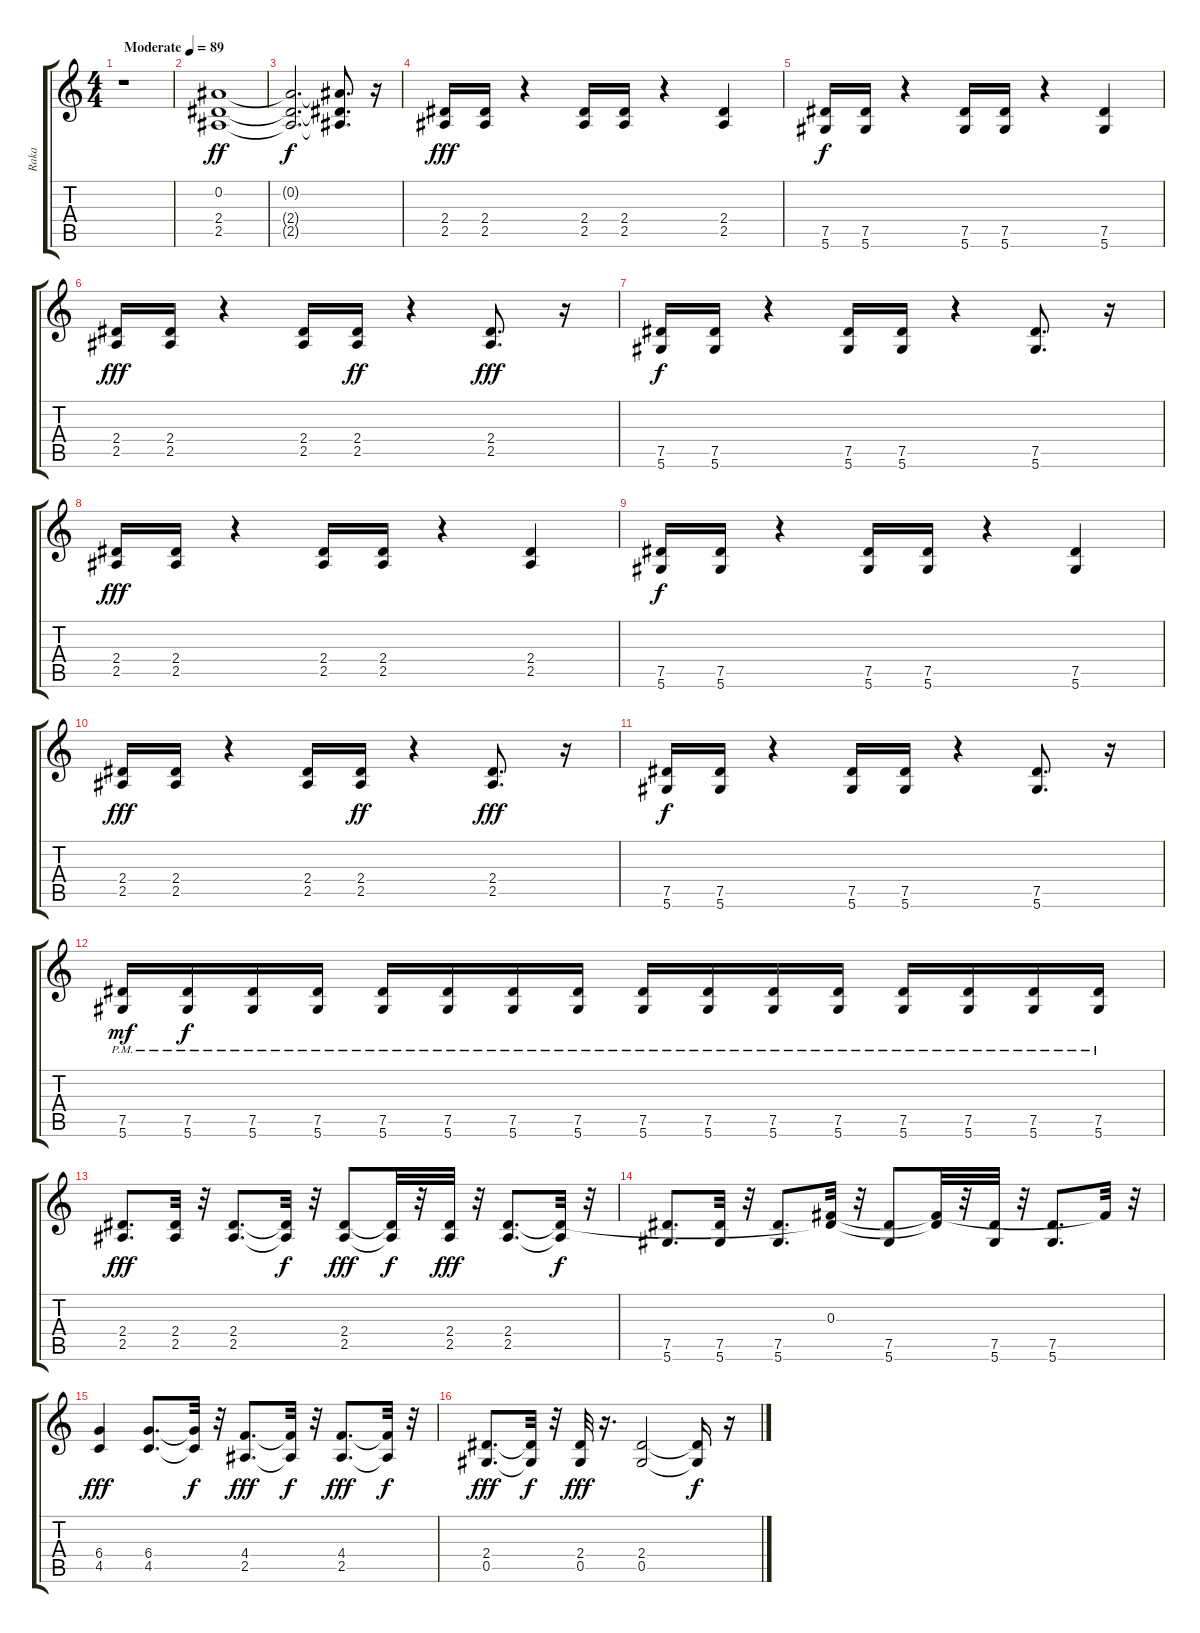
\track ("Raka" "Raka") {instrument distortionguitar}
\staff {score tabs}
\tuning (Eb4 Bb3 Gb3 Db3 Ab2 Eb2) {hide}
\ts (4 4)
\tempo (89 "Moderate")
\clef g2
\ks c
r.1{dy ff instrument distortionguitar} |
(0.2 2.4 2.5).1 |
(0.2{t} 2.4{t} 2.5{t}).2{d dy f} (0.2{t} 2.4{t} 2.5{t}).8{d} r.16 |
(2.4 2.5).16{dy fff} (2.4 2.5).16 r.4 (2.4 2.5).16 (2.4 2.5).16 r.4 (2.4 2.5).4 |
(7.5 5.6).16{dy f} (7.5 5.6).16 r.4 (7.5 5.6).16 (7.5 5.6).16 r.4 (7.5 5.6).4 |
(2.4 2.5).16{dy fff} (2.4 2.5).16 r.4 (2.4 2.5).16 (2.4 2.5).16{dy ff} r.4 (2.4 2.5).8{d dy fff} r.16 |
(7.5 5.6).16{dy f} (7.5 5.6).16 r.4 (7.5 5.6).16 (7.5 5.6).16 r.4 (7.5 5.6).8{d} r.16 |
(2.4 2.5).16{dy fff} (2.4 2.5).16 r.4 (2.4 2.5).16 (2.4 2.5).16 r.4 (2.4 2.5).4 |
(7.5 5.6).16{dy f} (7.5 5.6).16 r.4 (7.5 5.6).16 (7.5 5.6).16 r.4 (7.5 5.6).4 |
(2.4 2.5).16{dy fff} (2.4 2.5).16 r.4 (2.4 2.5).16 (2.4 2.5).16{dy ff} r.4 (2.4 2.5).8{d dy fff} r.16 |
(7.5 5.6).16{dy f} (7.5 5.6).16 r.4 (7.5 5.6).16 (7.5 5.6).16 r.4 (7.5 5.6).8{d} r.16 |
(7.5{pm} 5.6).16{dy mf} (7.5{pm} 5.6).16{dy f} (7.5{pm} 5.6).16 (7.5{pm} 5.6).16 (7.5{pm} 5.6).16 (7.5{pm} 5.6).16 (7.5{pm} 5.6).16 (7.5{pm} 5.6).16 (7.5{pm} 5.6).16 (7.5{pm} 5.6).16 (7.5{pm} 5.6).16 (7.5{pm} 5.6).16 (7.5{pm} 5.6).16 (7.5{pm} 5.6).16 (7.5{pm} 5.6).16 (7.5{pm} 5.6).16 |
(2.4 2.5).8{d dy fff} (2.4 2.5).32 r.32 (2.4 2.5).8{d} (2.4{t} 2.5{t}).32{dy f} r.32 (2.4 2.5).8{dy fff} (2.4{t} 2.5{t}).32{dy f} r.32 (2.4 2.5).32{dy fff} r.32 (2.4 2.5).8{d} (2.4{t} 2.5{t}).32{dy f} r.32 |
(7.5 5.6).8{d} (7.5 5.6).32 r.32 (7.5 5.6).8{d} (0.3 2.4{t}).32 r.32 (7.5 5.6).8 (0.3{t} 2.4{t}).32 r.32 (7.5 5.6).32 r.32 (7.5 5.6).8{d} 0.3{t}.32 r.32 |
(6.4 4.5).4{dy fff} (6.4 4.5).8{d} (6.4{t} 4.5{t}).32{dy f} r.32 (4.4 2.5).8{d dy fff} (4.4{t} 2.5{t}).32{dy f} r.32 (4.4 2.5).8{d dy fff} (4.4{t} 2.5{t}).32{dy f} r.32 |
(2.4 0.5).8{d dy fff} (2.4{t} 0.5{t}).32{dy f} r.32 (2.4 0.5).32{dy fff} r.16{d} (2.4 0.5).2 (2.4{t} 0.5{t}).16{dy f} r.16
